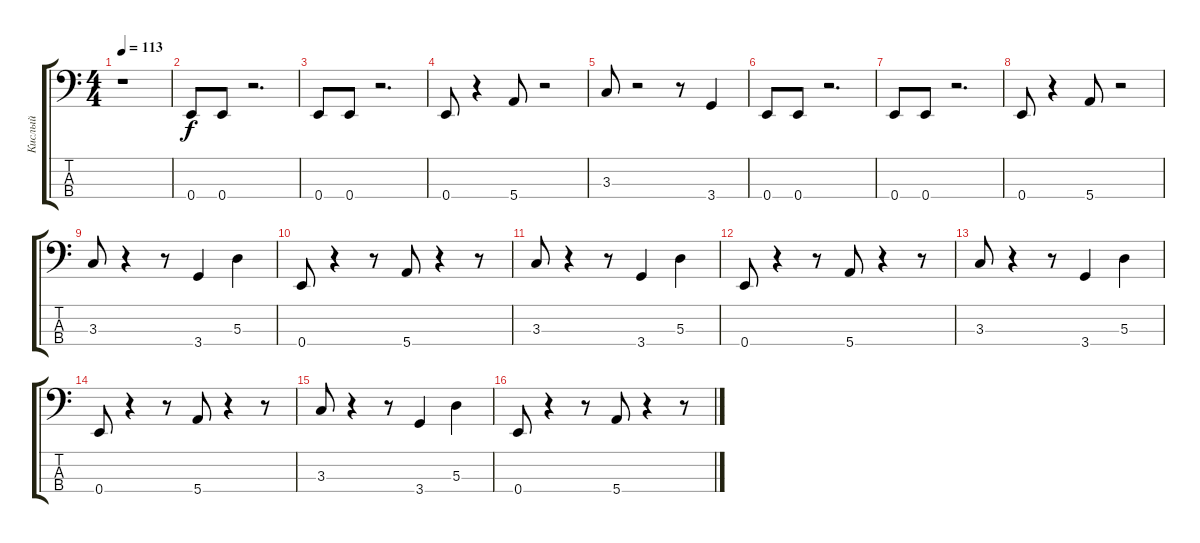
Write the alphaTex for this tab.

\track ("Кислый" "Кислый") {instrument electricbassfinger}
\staff {score tabs}
\tuning (G2 D2 A1 E1) {hide}
\ts (4 4)
\tempo 113
\clef f4
\ks c
r.1{dy f} |
0.4.8 0.4.8 r.2{d} |
0.4.8 0.4.8 r.2{d} |
0.4.8 r.4 5.4.8 r.2 |
3.3.8 r.2 r.8 3.4.4 |
0.4.8 0.4.8 r.2{d} |
0.4.8 0.4.8 r.2{d} |
0.4.8 r.4 5.4.8 r.2 |
3.3.8 r.4 r.8 3.4.4 5.3.4 |
0.4.8 r.4 r.8 5.4.8 r.4 r.8 |
3.3.8 r.4 r.8 3.4.4 5.3.4 |
0.4.8 r.4 r.8 5.4.8 r.4 r.8 |
3.3.8 r.4 r.8 3.4.4 5.3.4 |
0.4.8 r.4 r.8 5.4.8 r.4 r.8 |
3.3.8 r.4 r.8 3.4.4 5.3.4 |
0.4.8 r.4 r.8 5.4.8 r.4 r.8
